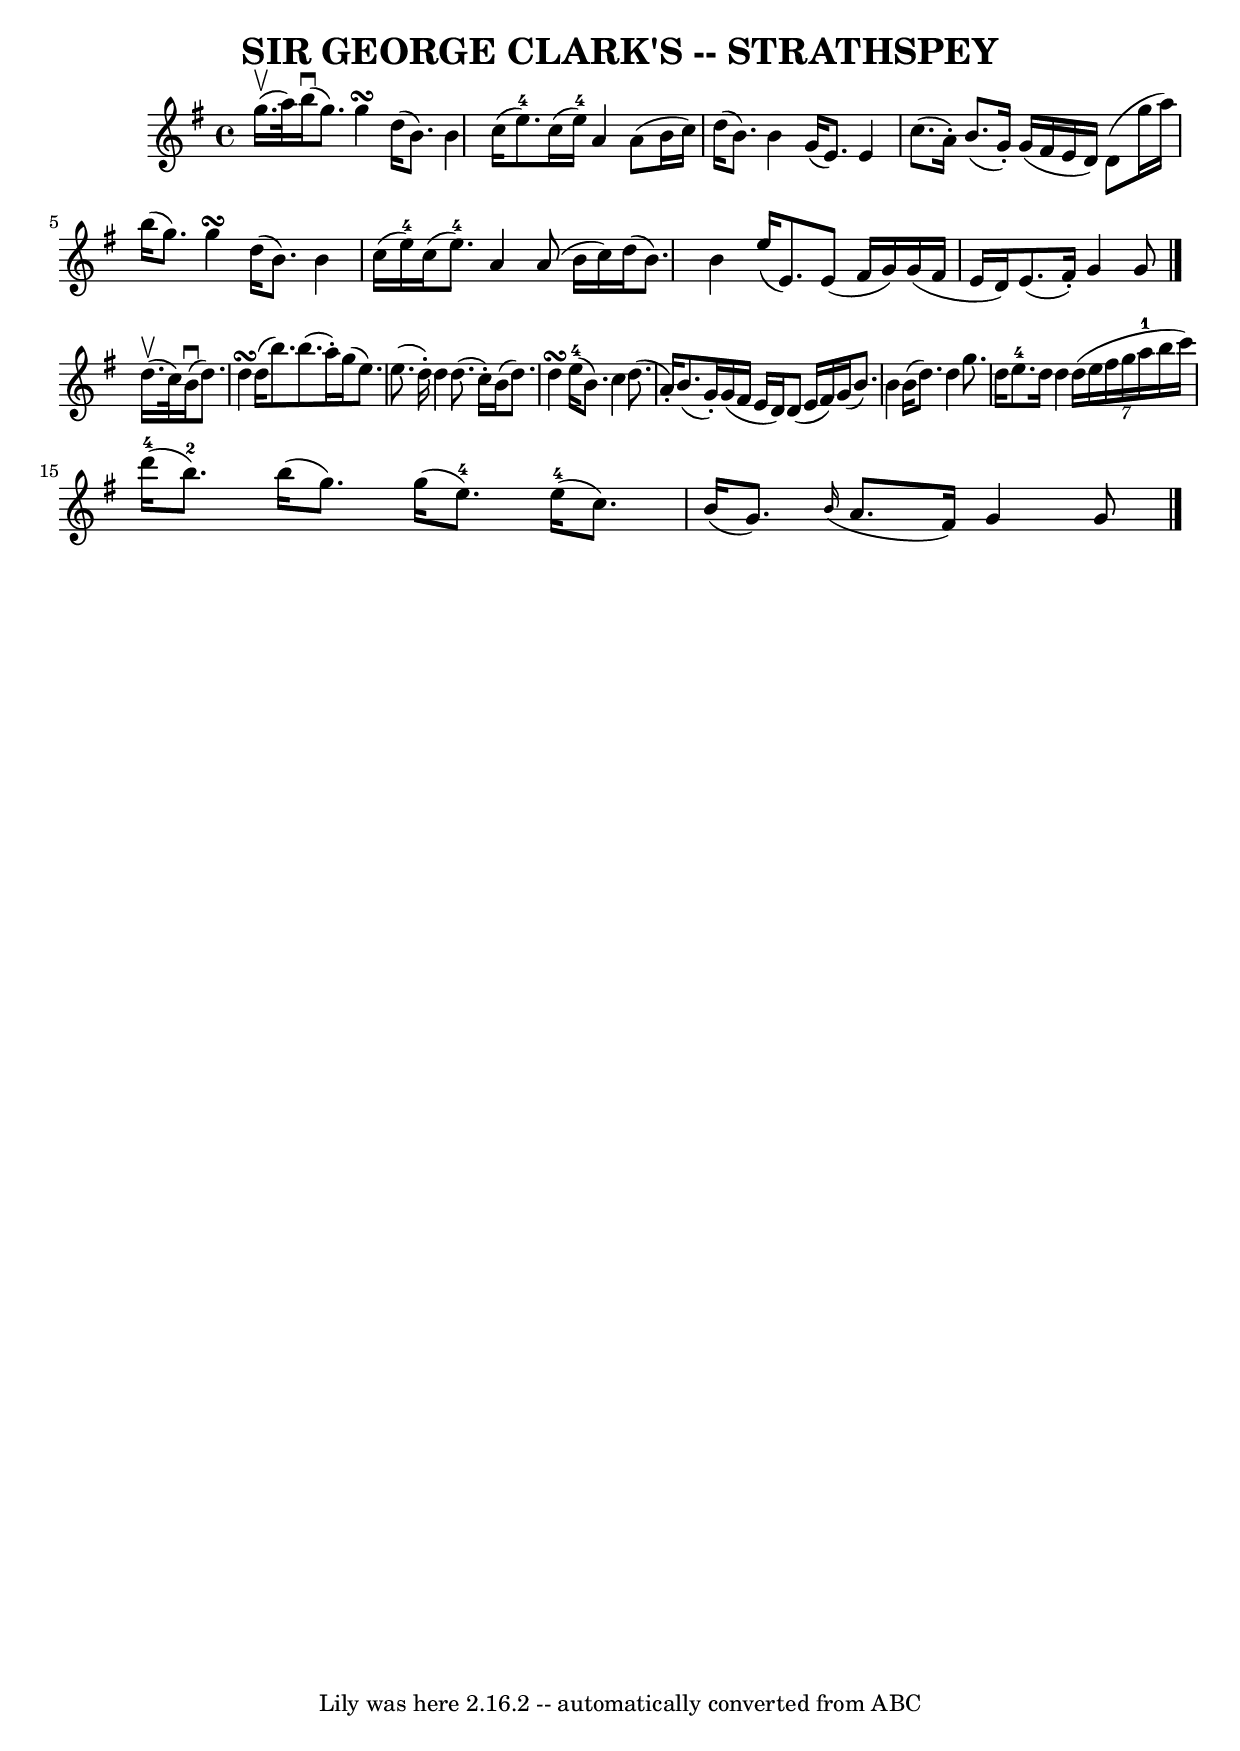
\version "2.16.2"
\include "Mammoth.ily"
\header {
  %% book = "Ryan's Mammoth Collection of Fiddle Tunes"
  composer = ""
  crossRefNumber = "1"
  footnotes = ""
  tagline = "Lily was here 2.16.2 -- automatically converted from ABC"
  title = "SIR GEORGE CLARK'S -- STRATHSPEY"

}
voicedefault =  {


  \override Staff.TimeSignature #'style = #'C
  \time 4/4 
  \key g \major
  g''16. (^\upbow a''32)   |
  b''16 
  (^\downbow g''8.) g''4\turn d''16 (b'8.) b'4    |
  
  c''16 (e''8.-4) c''16 (e''16-4) a'4 a'8 (b'16    
  c''16)   |
  d''16 (b'8.) b'4 g'16 (e'8.) e'4    
  |
  c''8. (a'16 -.) b'8. (g'16 -.) g'16 (fis'16 e'16 
  d'16) d'8 (g''16 a''16)   |
  b''16 (g''8.)   
  g''4\turn d''16 (b'8.) b'4    |
  c''16 (e''16-4)   
  c''16 (e''8.-4) a'4 a'8 (b'16 c''16)   |
  d''16 
  (b'8.) b'4 e''16 (e'8.) e'8 (fis'16 g'16)   
  |
  g'16 (fis'16 e'16 d'16) e'8. (fis'16 -.) g'4    
  g'8    \bar "|." d''16. (^\upbow c''32)   |
  b'16 
  (^\downbow d''8.) d''4\turn d''16 (b''8.) b''8. (a''16 -. 
  -)   |
  g''16 (e''8.) e''8. (d''16 -.) d''4 d''8. (
  c''16 -.)   |
  b'16 (d''8.) d''4\turn e''16-4(
  b'8.) c''4    |
  d''8. (a'16 -.) b'8. (g'16 -.) g'16 
  (fis'16 e'16 d'16) d'8 (e'16 fis'16)   |
  g'16 
  (b'8.) b'4 b'16 (d''8.) d''4    |
  g''8. d''16    
  e''8.-4 d''16 d''4    \times 6/7 { d''16 (e''16 fis''16    
				     g''16 a''16-1 b''16 c'''16) 
				   }   |
  d'''16-4(
  b''8.-2) b''16 (g''8.) g''16 (e''8.-4) e''16-4(
  c''8.)   |
  b'16 (g'8.)   \grace { b'16 (
		       } a'8.    
  fis'16) g'4 g'8    \bar "|."   

}

\score{
  <<

    \context Staff="default"
    {
      \voicedefault 
      
    }

  >>
  \layout {
    
  }
  \midi {
  }

}
